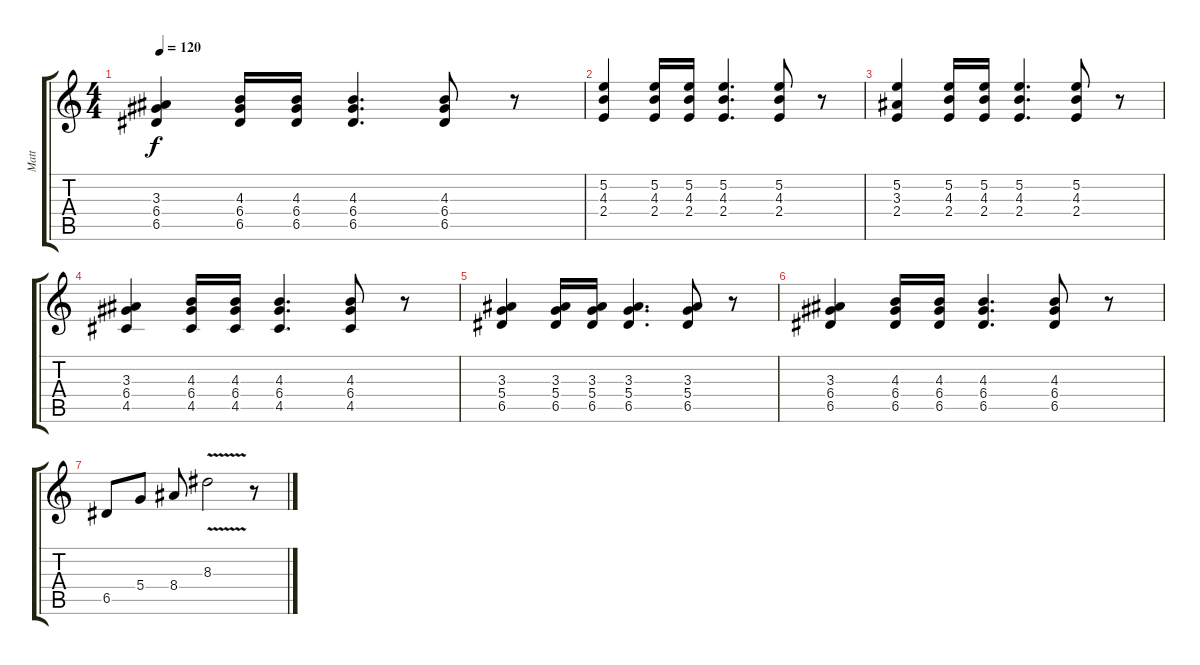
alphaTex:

\track ("Matt " "Matt ") {instrument distortionguitar}
\staff {score tabs}
\tuning (E4 B3 G3 D3 A2 E2) {hide}
\ts (4 4)
\tempo 120
\clef g2
\ks c
(3.3 6.4 6.5).4{dy f} (4.3 6.4 6.5).16 (4.3 6.4 6.5).16 (4.3 6.4 6.5).4{d} (4.3 6.4 6.5).8 r.8 |
(5.2 4.3 2.4).4 (5.2 4.3 2.4).16 (5.2 4.3 2.4).16 (5.2 4.3 2.4).4{d} (5.2 4.3 2.4).8 r.8 |
(5.2 3.3 2.4).4 (5.2 4.3 2.4).16 (5.2 4.3 2.4).16 (5.2 4.3 2.4).4{d} (5.2 4.3 2.4).8 r.8 |
(3.3 6.4 4.5).4 (4.3 6.4 4.5).16 (4.3 6.4 4.5).16 (4.3 6.4 4.5).4{d} (4.3 6.4 4.5).8 r.8 |
(3.3 5.4 6.5).4 (3.3 5.4 6.5).16 (3.3 5.4 6.5).16 (3.3 5.4 6.5).4{d} (3.3 5.4 6.5).8 r.8 |
(3.3 6.4 6.5).4 (4.3 6.4 6.5).16 (4.3 6.4 6.5).16 (4.3 6.4 6.5).4{d} (4.3 6.4 6.5).8 r.8 |
6.5.8 5.4.8 8.4.8 8.3{v}.2 r.8
